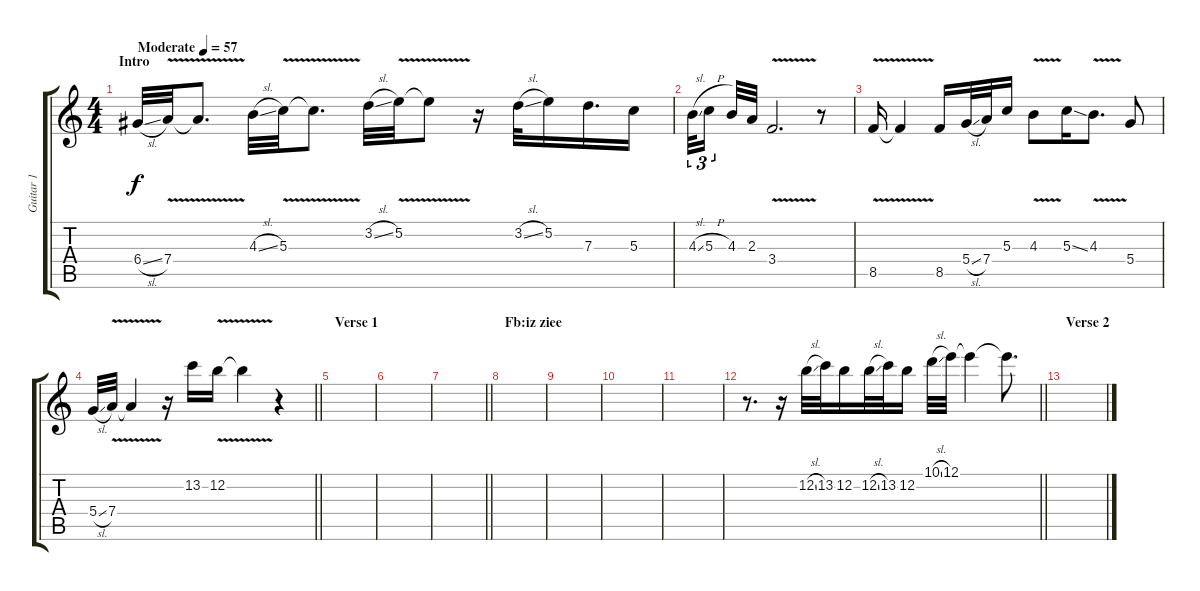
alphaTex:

\track ("Guitar 1" "Guitar 1") {instrument overdrivenguitar}
\staff {score tabs}
\tuning (E4 B3 G3 D3 A2 E2) {hide}
\ts (4 4)
\section ("" "Intro")
\tempo (57 "Moderate")
\clef g2
\ks c
6.4{sl}.32{dy f instrument overdrivenguitar} 7.4{v}.32 7.4{t}.8{d} 4.3{sl}.32 5.3{v}.32 5.3{t}.8{d} 3.2{sl}.32 5.2{v}.32 5.2{t}.8 r.16 3.2{sl}.32 5.2.16 7.3.16{d} 5.3.16 |
4.3{sl}.32{tu (3 2)} 5.3{h}.16{tu (3 2) beam splitsecondary} 4.3.32 2.3.32 3.4{v}.2{d} r.8 |
8.5{v}.16 8.5{t}.4 8.5.16 5.4{sl}.32 7.4.32 5.3.16 4.3{v}.8 5.3{ss}.16 4.3{v}.8{d} 5.4.8 |
\barLineRight lightlight
5.4{sl}.32 7.4{v}.32 7.4{t}.4 r.16 13.2.16 12.2{v}.16 12.2{t}.4 r.4 |
\section ("" "Verse 1")
|
|
\barLineRight lightlight
|
\section ("" "Fb:iz ziee")
|
|
|
|
\barLineRight lightlight
r.8{d} r.16 12.2{sl}.32 13.2.32 12.2.16 12.2{sl}.32 13.2.32 12.2.16 10.1{sl}.32 12.1.32 12.1{t}.4 12.1{t}.8{d} |
\section ("" "Verse 2")
